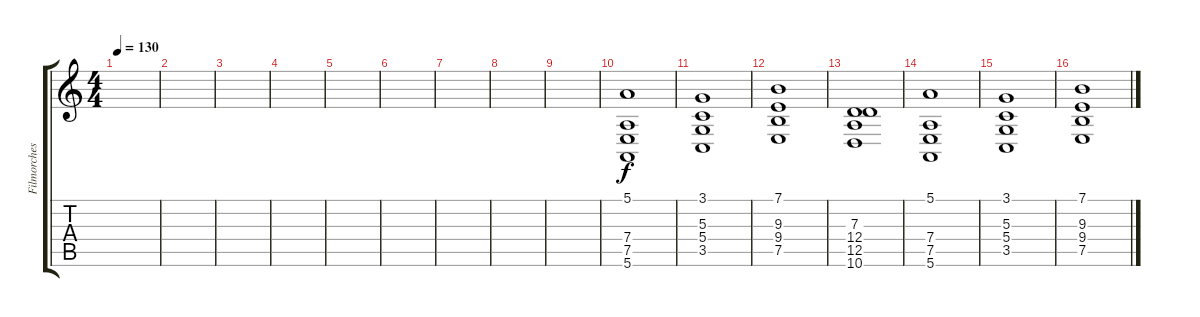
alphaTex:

\track ("Filmorchestra Babelsberg" "Filmorches") {instrument stringensemble1}
\staff {score tabs}
\tuning (E4 B3 G3 D3 A2 E2) {hide}
\ts (4 4)
\tempo 130
\clef g2
\ks c
|
|
|
|
|
|
|
|
|
(5.1 7.4 7.5 5.6).1{instrument stringensemble1} |
(3.1 5.3 5.4 3.5).1 |
(7.1 9.3 9.4 7.5).1 |
(7.3 12.4 12.5 10.6).1 |
(5.1 7.4 7.5 5.6).1{instrument stringensemble1} |
(3.1 5.3 5.4 3.5).1 |
(7.1 9.3 9.4 7.5).1
